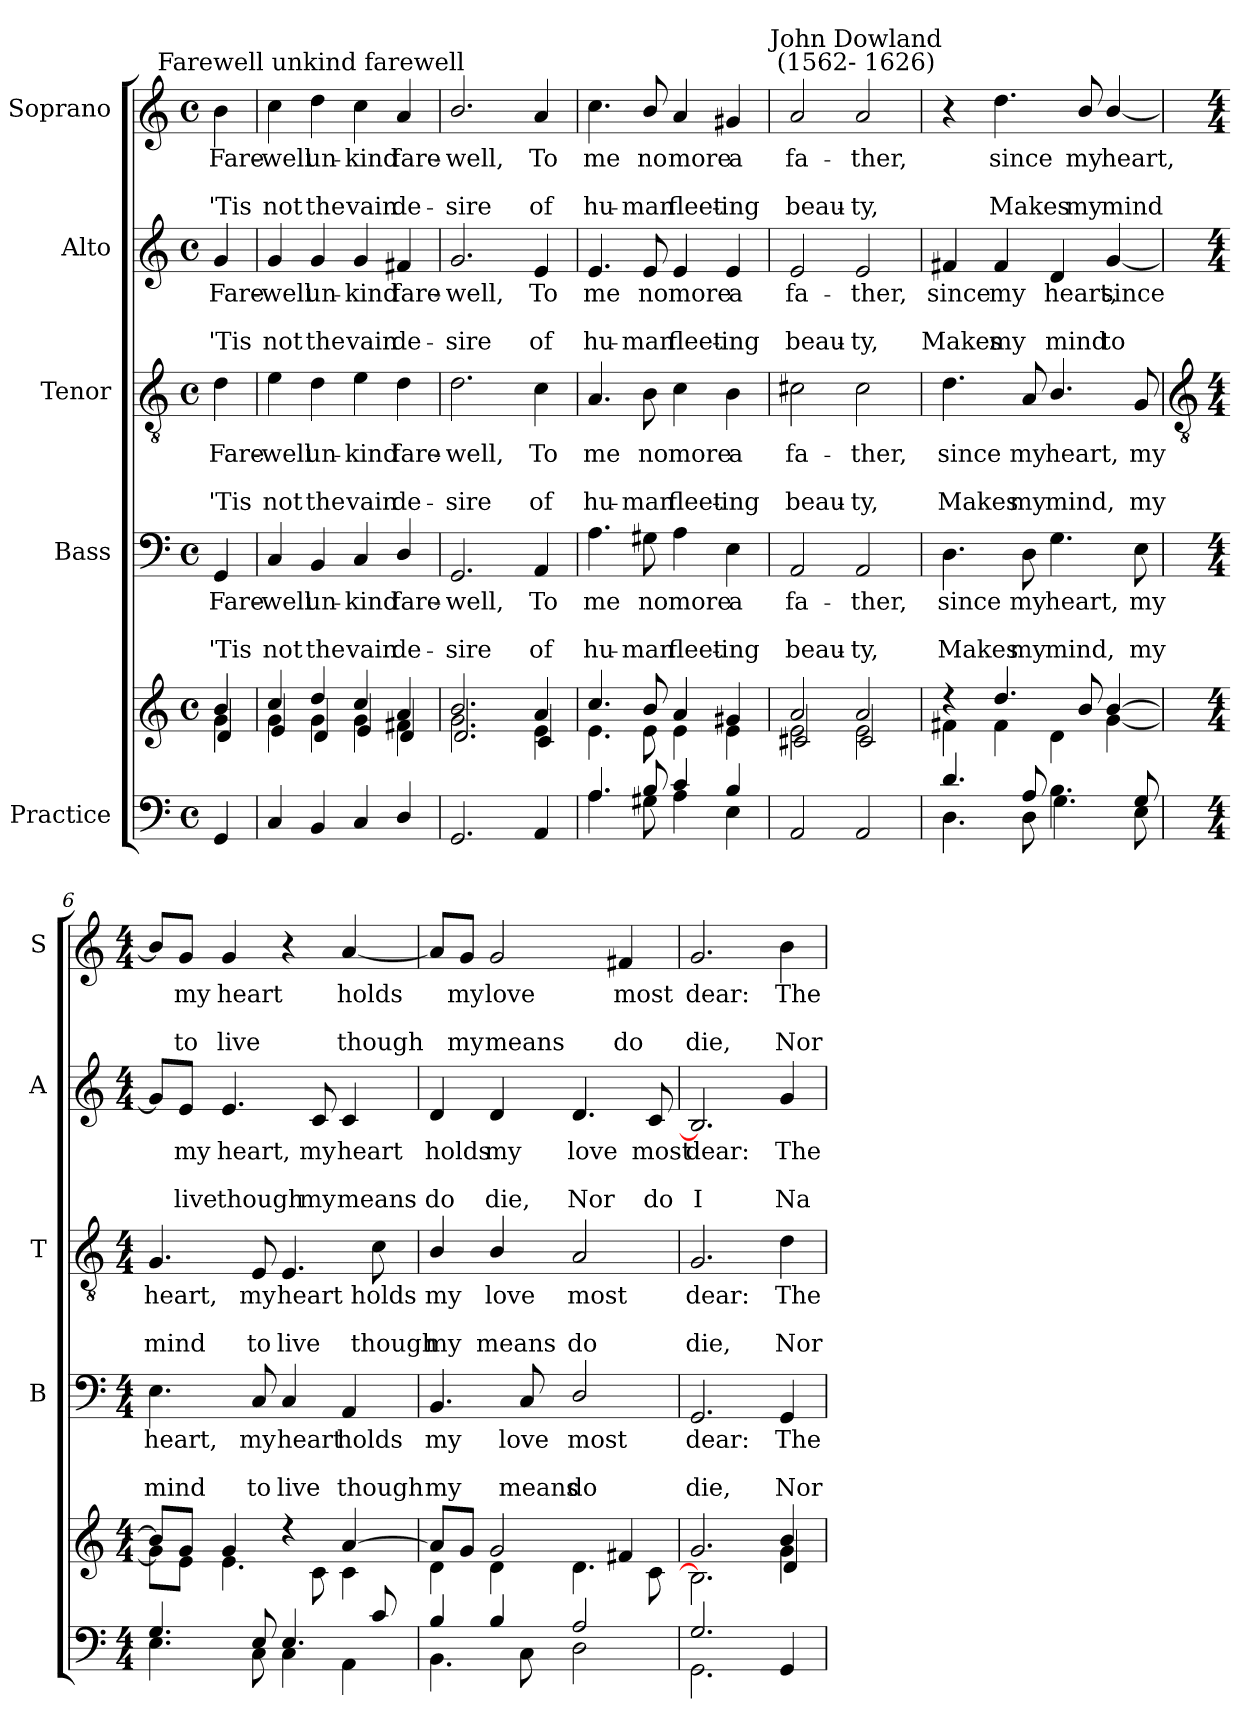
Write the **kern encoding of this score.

**kern	**kern	**kern	**text	**text	**text	**kern	**text	**text	**text	**kern	**text	**text	**text	**kern	**text	**text	**text
*part5	*part5	*part4	*part4	*part4	*part4	*part3	*part3	*part3	*part3	*part2	*part2	*part2	*part2	*part1	*part1	*part1	*part1
*staff6	*staff5	*staff4	*staff4	*staff4	*staff4	*staff3	*staff3	*staff3	*staff3	*staff2	*staff2	*staff2	*staff2	*staff1	*staff1	*staff1	*staff1
*I"Practice	*	*I"Bass	*	*	*	*I"Tenor	*	*	*	*I"Alto	*	*	*	*I"Soprano	*	*	*
*	*	*I'B	*	*	*	*I'T	*	*	*	*I'A	*	*	*	*I'S	*	*	*
*clefF4	*clefG2	*clefF4	*	*	*	*clefGv2	*	*	*	*clefG2	*	*	*	*clefG2	*	*	*
*k[]	*k[]	*k[]	*	*	*	*k[]	*	*	*	*k[]	*	*	*	*k[]	*	*	*
*C:	*C:	*C:	*	*	*	*C:	*	*	*	*C:	*	*	*	*C:	*	*	*
*M4/4	*M4/4	*M4/4	*	*	*	*M4/4	*	*	*	*M4/4	*	*	*	*M4/4	*	*	*
*met(c)	*met(c)	*met(c)	*	*	*	*met(c)	*	*	*	*met(c)	*	*	*	*met(c)	*	*	*
=	=	=	=	=	=	=	=	=	=	=	=	=	=	=	=	=	=
*	*^	*	*	*	*	*	*	*	*	*	*	*	*	*	*	*	*
*	*	*^	*	*	*	*	*	*	*	*	*	*	*	*	*	*	*	*
!	!	!	!	!	!LO:LY:b	!	!LO:LY:b	!	!LO:LY:b	!	!LO:LY:b	!	!LO:LY:b	!	!LO:LY:b	!	!LO:LY:b	!	!LO:LY:b
4GG	4b/	4g	4d	4GG	Fare-	.	-'Tis	4d	Fare-	.	-'Tis	4g	Fare-	.	-'Tis	4b	Fare-	.	-'Tis
=1	=1	=1	=1	=1	=1	=1	=1	=1	=1	=1	=1	=1	=1	=1	=1	=1	=1	=1	=1
!	!	!	!	!	!LO:LY:b	!	!LO:LY:b	!	!LO:LY:b	!	!LO:LY:b	!	!LO:LY:b	!	!LO:LY:b	!	!LO:LY:b	!	!LO:LY:b
4C	4cc/	4g	4e	4C	well	.	not	4e	well	.	not	4g	well	.	not	4cc	well	.	not
!	!	!	!	!	!	!	!	!	!	!	!	!	!	!	!	!LO:TX:a:cj:t=Farewell unkind farewell	!	!	!
!	!	!	!	!	!LO:LY:b	!	!LO:LY:b	!	!LO:LY:b	!	!LO:LY:b	!	!LO:LY:b	!	!LO:LY:b	!	!LO:LY:b	!	!LO:LY:b
4BB	4dd/	4g	4d	4BB	un-	.	-the	4d	un-	.	-the	4g	un-	.	-the	4dd	un-	.	-the
!	!	!	!	!	!LO:LY:b	!	!LO:LY:b	!	!LO:LY:b	!	!LO:LY:b	!	!LO:LY:b	!	!LO:LY:b	!	!LO:LY:b	!	!LO:LY:b
4C	4cc/	4g	4e	4C	kind	.	vain	4e	kind	.	vain	4g	kind	.	vain	4cc	kind	.	vain
!	!	!	!	!	!LO:LY:b	!	!LO:LY:b	!	!LO:LY:b	!	!LO:LY:b	!	!LO:LY:b	!	!LO:LY:b	!	!LO:LY:b	!	!LO:LY:b
4D/	4a	4f#X	4d	4D/	fare-	.	-de-	4d	fare-	.	-de-	4f#X	fare-	.	-de-	4a	fare-	.	-de-
=2	=2	=2	=2	=2	=2	=2	=2	=2	=2	=2	=2	=2	=2	=2	=2	=2	=2	=2	=2
!	!	!	!	!	!LO:LY:b	!	!LO:LY:b	!	!LO:LY:b	!	!LO:LY:b	!	!LO:LY:b	!	!LO:LY:b	!	!LO:LY:b	!	!LO:LY:b
2.GG	2.b/	2.g	2.d	2.GG	-well,	.	sire	2.d	-well,	.	sire	2.g	-well,	.	sire	2.b/	-well,	.	sire
!	!	!	!	!	!LO:LY:b	!	!LO:LY:b	!	!LO:LY:b	!	!LO:LY:b	!	!LO:LY:b	!	!LO:LY:b	!	!LO:LY:b	!	!LO:LY:b
4AA	4a	4e	4c	4AA	To	.	of	4c	To	.	of	4e	To	.	of	4a	To	.	of
=3	=3	=3	=3	=3	=3	=3	=3	=3	=3	=3	=3	=3	=3	=3	=3	=3	=3	=3	=3
*^	*	*	*	*	*	*	*	*	*	*	*	*	*	*	*	*	*	*	*
!	!	!	!	!	!	!LO:LY:b	!	!LO:LY:b	!	!LO:LY:b	!	!LO:LY:b	!	!LO:LY:b	!	!LO:LY:b	!	!LO:LY:b	!	!LO:LY:b
*	*	*	*v	*v	*	*	*	*	*	*	*	*	*	*	*	*	*	*	*	*
4.A	4.A	4.cc/	4.e	4.A	me	.	hu-	4.A	me	.	hu-	4.e	me	.	hu-	4.cc	me	.	hu-
!	!	!	!	!	!LO:LY:b	!	!LO:LY:b	!	!LO:LY:b	!	!LO:LY:b	!	!LO:LY:b	!	!LO:LY:b	!	!LO:LY:b	!	!LO:LY:b
8B	8G#X	8b/	8e	8G#X	-no	.	man	8B	-no	.	man	8e	-no	.	man	8b/	-no	.	man
!	!	!	!	!	!LO:LY:b	!	!LO:LY:b	!	!LO:LY:b	!	!LO:LY:b	!	!LO:LY:b	!	!LO:LY:b	!	!LO:LY:b	!	!LO:LY:b
4c	4A	4a	4e	4A	more	.	fleet-	4c	more	.	fleet-	4e	more	.	fleet-	4a	more	.	fleet-
!	!	!	!	!	!LO:LY:b	!	!LO:LY:b	!	!LO:LY:b	!	!LO:LY:b	!	!LO:LY:b	!	!LO:LY:b	!	!LO:LY:b	!	!LO:LY:b
4B	4E	4g#X	4e	4E	-a	.	ing	4B	-a	.	ing	4e	-a	.	ing	4g#X	-a	.	ing
=4	=4	=4	=4	=4	=4	=4	=4	=4	=4	=4	=4	=4	=4	=4	=4	=4	=4	=4	=4
*	*	*	*^	*	*	*	*	*	*	*	*	*	*	*	*	*	*	*	*
!	!	!	!	!	!	!LO:LY:b	!	!LO:LY:b	!	!LO:LY:b	!	!LO:LY:b	!	!LO:LY:b	!	!LO:LY:b	!	!LO:LY:b	!	!LO:LY:b
*v	*v	*	*	*	*	*	*	*	*	*	*	*	*	*	*	*	*	*	*	*
2AA	2a	2e	2c#X	2AA	fa-	.	-beau-	2c#X	fa-	.	-beau-	2e	fa-	.	-beau-	2a	fa-	.	-beau-
!	!	!	!	!	!	!	!	!	!	!	!	!	!	!	!	!LO:TX:a:cj:t=John Dowland\n(1562- 1626)	!	!	!
!	!	!	!	!	!LO:LY:b	!	!LO:LY:b	!	!LO:LY:b	!	!LO:LY:b	!	!LO:LY:b	!	!LO:LY:b	!	!LO:LY:b	!	!LO:LY:b
2AA	2a	2e	2c#	2AA	-ther,	.	ty,	2c#	-ther,	.	ty,	2e	-ther,	.	ty,	2a	-ther,	.	ty,
=5	=5	=5	=5	=5	=5	=5	=5	=5	=5	=5	=5	=5	=5	=5	=5	=5	=5	=5	=5
*^	*	*	*	*	*	*	*	*	*	*	*	*	*	*	*	*	*	*	*
!	!	!	!	!	!	!LO:LY:b	!	!LO:LY:b	!	!LO:LY:b	!	!LO:LY:b	!	!LO:LY:b	!	!LO:LY:b	!	!	!	!
*	*	*	*v	*v	*	*	*	*	*	*	*	*	*	*	*	*	*	*	*	*
4.d	4.D	4r	4f#X\	4.D	since	.	Makes	4.d	since	.	Makes	4f#X	since	.	Makes	4r	.	.	.
!	!	!	!	!	!	!	!	!	!	!	!	!	!LO:LY:b	!	!LO:LY:b	!	!LO:LY:b	!	!LO:LY:b
.	.	4.dd/	4f#\	.	.	.	.	.	.	.	.	4f#	my	.	my	4.dd	since	.	Makes
!	!	!	!	!	!LO:LY:b	!	!LO:LY:b	!	!LO:LY:b	!	!LO:LY:b	!	!	!	!	!	!	!	!
8A	8D	.	.	8D	my	.	my	8A	my	.	my	.	.	.	.	.	.	.	.
!	!	!	!	!	!LO:LY:b	!	!LO:LY:b	!	!LO:LY:b	!	!LO:LY:b	!	!LO:LY:b	!	!LO:LY:b	!	!	!	!
4.B\	4.G	.	4d\	4.G	heart,	.	mind,	4.B/	heart,	.	mind,	4d	heart,	.	mind	.	.	.	.
!	!	!	!	!	!	!	!	!	!	!	!	!	!	!	!	!	!LO:LY:b	!	!LO:LY:b
.	.	8b/	.	.	.	.	.	.	.	.	.	.	.	.	.	8b/	my	.	my
!	!	!	!	!	!	!	!	!	!	!	!	!	!LO:LY:b	!	!LO:LY:b	!	!LO:LY:b	!	!LO:LY:b
.	.	[4b/	[4g	.	.	.	.	.	.	.	.	[4g	since	.	to	[4b/	heart,	.	mind
!	!	!	!	!	!LO:LY:b	!	!LO:LY:b	!	!LO:LY:b	!	!LO:LY:b	!	!	!	!	!	!	!	!
8G	8E	.	.	8E	my	.	my	8G	my	.	my	.	.	.	.	.	.	.	.
!!LO:LB:g=z
=6	=6	=6	=6	=6	=6	=6	=6	=6	=6	=6	=6	=6	=6	=6	=6	=6	=6	=6	=6
*	*	*	*	*	*	*	*	*clefGv2	*	*	*	*	*	*	*	*	*	*	*
*M4/4	*	*M4/4	*	*M4/4	*	*	*	*M4/4	*	*	*	*M4/4	*	*	*	*M4/4	*	*	*
!	!	!	!	!	!LO:LY:b	!	!LO:LY:b	!	!LO:LY:b	!	!LO:LY:b	!	!	!	!	!	!	!	!
4.G	4.E	8b/L]	8gL]	4.E	heart,	.	mind	4.G	heart,	.	mind	8g/L]	.	.	.	8b/L]	.	.	.
!	!	!	!	!	!	!	!	!	!	!	!	!	!LO:LY:b	!	!LO:LY:b	!	!LO:LY:b	!	!LO:LY:b
.	.	8gJ	8eJ	.	.	.	.	.	.	.	.	8e/J	my	.	live	8g/J	my	.	to
!	!	!	!	!	!	!	!	!	!	!	!	!	!LO:LY:b	!	!LO:LY:b	!	!LO:LY:b	!	!LO:LY:b
.	.	4g	4.e\	.	.	.	.	.	.	.	.	4.e	heart,	.	though	4g	heart	.	live
!	!	!	!	!	!LO:LY:b	!	!LO:LY:b	!	!LO:LY:b	!	!LO:LY:b	!	!	!	!	!	!	!	!
8E/	8C	.	.	8C	my	.	to	8E	my	.	to	.	.	.	.	.	.	.	.
!	!	!	!	!	!LO:LY:b	!	!LO:LY:b	!	!LO:LY:b	!	!LO:LY:b	!	!	!	!	!	!	!	!
4.E/	4C\	4r	.	4C	heart	.	live	4.E	heart	.	live	.	.	.	.	4r	.	.	.
!	!	!	!	!	!	!	!	!	!	!	!	!	!LO:LY:b	!	!LO:LY:b	!	!	!	!
.	.	.	8c\	.	.	.	.	.	.	.	.	8c	my	.	my	.	.	.	.
!	!	!	!	!	!LO:LY:b	!	!LO:LY:b	!	!	!	!	!	!LO:LY:b	!	!LO:LY:b	!	!LO:LY:b	!	!LO:LY:b
.	4AA\	[4a	4c	4AA	holds	.	though	.	.	.	.	4c	heart	.	means	[4a	holds	.	though
!	!	!	!	!	!	!	!	!	!LO:LY:b	!	!LO:LY:b	!	!	!	!	!	!	!	!
8c/	.	.	.	.	.	.	.	8c	holds	.	though	.	.	.	.	.	.	.	.
=7	=7	=7	=7	=7	=7	=7	=7	=7	=7	=7	=7	=7	=7	=7	=7	=7	=7	=7	=7
!	!	!	!	!	!LO:LY:b	!	!LO:LY:b	!	!LO:LY:b	!	!LO:LY:b	!	!LO:LY:b	!	!LO:LY:b	!	!	!	!
4B/	4.BB\	8aL]	4d\	4.BB	my	.	my	4B/	my	.	my	4d	holds	.	do	8a/L]	.	.	.
!	!	!	!	!	!	!	!	!	!	!	!	!	!	!	!	!	!LO:LY:b	!	!LO:LY:b
.	.	8gJ	.	.	.	.	.	.	.	.	.	.	.	.	.	8g/J	my	.	my
!	!	!	!	!	!	!	!	!	!LO:LY:b	!	!LO:LY:b	!	!LO:LY:b	!	!LO:LY:b	!	!LO:LY:b	!	!LO:LY:b
4B/	.	2g	4d\	.	.	.	.	4B/	love	.	means	4d	my	.	die,	2g	love	.	means
!	!	!	!	!	!LO:LY:b	!	!LO:LY:b	!	!	!	!	!	!	!	!	!	!	!	!
.	8C\	.	.	8C	love	.	means	.	.	.	.	.	.	.	.	.	.	.	.
!	!	!	!	!	!LO:LY:b	!	!LO:LY:b	!	!LO:LY:b	!	!LO:LY:b	!	!LO:LY:b	!	!LO:LY:b	!	!	!	!
2A	2D\	.	4.d\	2D/	most	.	do	2A	most	.	do	4.d	love	.	Nor	.	.	.	.
!	!	!	!	!	!	!	!	!	!	!	!	!	!	!	!	!	!LO:LY:b	!	!LO:LY:b
.	.	4f#X	.	.	.	.	.	.	.	.	.	.	.	.	.	4f#X	most	.	do
!	!	!	!	!	!	!	!	!	!	!	!	!	!LO:LY:b	!	!LO:LY:b	!	!	!	!
.	.	.	8c\	.	.	.	.	.	.	.	.	8c	most	.	do	.	.	.	.
=8	=8	=8	=8	=8	=8	=8	=8	=8	=8	=8	=8	=8	=8	=8	=8	=8	=8	=8	=8
*	*	*	*^	*	*	*	*	*	*	*	*	*	*	*	*	*	*	*	*
!	!	!	!	!	!	!LO:LY:b	!	!LO:LY:b	!	!LO:LY:b	!	!LO:LY:b	!	!LO:LY:b	!	!LO:LY:b	!	!LO:LY:b	!	!LO:LY:b
2.G/	2.GG	2.g	2.B]	2.ryy	2.GG	dear:	.	die,	2.G	dear:	.	die,	2.B]	dear:	.	I	2.g	dear:	.	die,
!	!	!	!	!	!	!LO:LY:b	!	!LO:LY:b	!	!LO:LY:b	!	!LO:LY:b	!	!LO:LY:b	!	!LO:LY:b	!	!LO:LY:b	!	!LO:LY:b
4ryy	4GG	4b/	4g	4d	4GG	The	.	Nor	4d	The	.	Nor	4g	The	.	Na-	4b	The	.	Nor
*v	*v	*	*	*	*	*	*	*	*	*	*	*	*	*	*	*	*	*	*	*
*	*v	*v	*v	*	*	*	*	*	*	*	*	*	*	*	*	*	*	*	*
=	=	=	=	=	=	=	=	=	=	=	=	=	=	=	=	=	=
*-	*-	*-	*-	*-	*-	*-	*-	*-	*-	*-	*-	*-	*-	*-	*-	*-	*-
